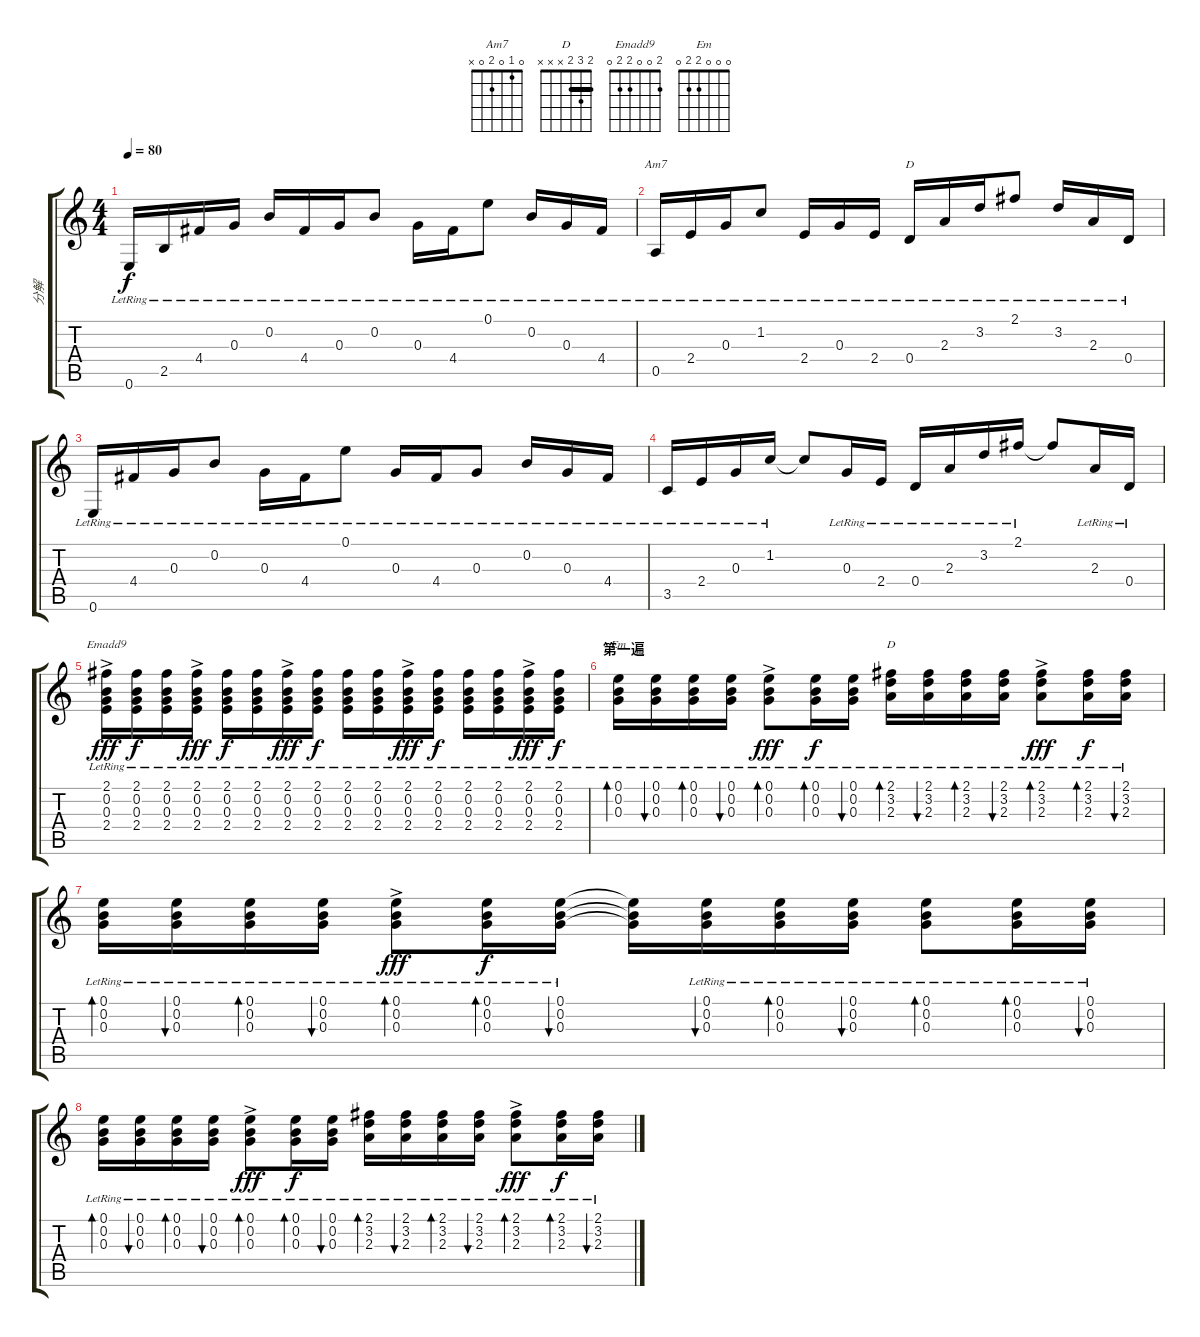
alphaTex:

\track ("分解" "分解") {instrument acousticguitarsteel}
\staff {score tabs}
\tuning (E4 B3 G3 D3 A2 E2) {hide}
\chord ("Am7" 0 1 0 2 0 x)
\chord ("D" 2 3 2 0 x x) {barre 2}
\chord ("Emadd9" 2 0 0 2 2 0)
\chord ("Em" 0 0 0 2 2 0)
\chord ("D" 2 3 2 x x x) {barre 2}
\ts (4 4)
\tempo 80
\clef g2
\ks c
0.6{lr}.16{dy f} 2.5{lr}.16 4.4{lr}.16 0.3{lr}.16 0.2{lr}.16 4.4{lr}.16 0.3{lr}.16 0.2{lr}.8 0.3{lr}.16 4.4{lr}.16 0.1{lr}.8 0.2{lr}.16 0.3{lr}.16 4.4{lr}.16 |
0.5{lr}.16{ch "Am7"} 2.4{lr}.16 0.3{lr}.16 1.2{lr}.8 2.4{lr}.16 0.3{lr}.16 2.4{lr}.16 0.4{lr}.16{ch "D"} 2.3{lr}.16 3.2{lr}.16 2.1{lr}.8 3.2{lr}.16 2.3{lr}.16 0.4{lr}.16 |
0.6{lr}.16 4.4{lr}.16 0.3{lr}.16 0.2{lr}.8 0.3{lr}.16 4.4{lr}.16 0.1{lr}.8 0.3{lr}.16 4.4{lr}.16 0.3{lr}.8 0.2{lr}.16 0.3{lr}.16 4.4{lr}.16 |
3.5{lr}.16 2.4{lr}.16 0.3{lr}.16 1.2{lr}.16 1.2{t}.8 0.3{lr}.16 2.4{lr}.16 0.4{lr}.16 2.3{lr}.16 3.2{lr}.16 2.1{lr}.16 2.1{t}.8 2.3{lr}.16 0.4{lr}.16 |
(2.1{ac lr} 0.2{lr} 0.3{lr} 2.4{lr}).16{ch "Emadd9" dy fff} (2.1{lr} 0.2{lr} 0.3{lr} 2.4{lr}).16{dy f} (2.1{lr} 0.2{lr} 0.3{lr} 2.4{lr}).16 (2.1{ac lr} 0.2{lr} 0.3{lr} 2.4{lr}).16{dy fff} (2.1{lr} 0.2{lr} 0.3{lr} 2.4{lr}).16{dy f} (2.1{lr} 0.2{lr} 0.3{lr} 2.4{lr}).16 (2.1{ac lr} 0.2{lr} 0.3{lr} 2.4{lr}).16{dy fff} (2.1{lr} 0.2{lr} 0.3{lr} 2.4{lr}).16{dy f} (2.1{lr} 0.2{lr} 0.3{lr} 2.4{lr}).16 (2.1{lr} 0.2{lr} 0.3{lr} 2.4{lr}).16 (2.1{ac lr} 0.2{lr} 0.3{lr} 2.4{lr}).16{dy fff} (2.1{lr} 0.2{lr} 0.3{lr} 2.4{lr}).16{dy f} (2.1{lr} 0.2{lr} 0.3{lr} 2.4{lr}).16 (2.1{lr} 0.2{lr} 0.3{lr} 2.4{lr}).16 (2.1{ac lr} 0.2{lr} 0.3{lr} 2.4{lr}).16{dy fff} (2.1{lr} 0.2{lr} 0.3{lr} 2.4{lr}).16{dy f} |
\section ("" "第一遍")
(0.1{lr} 0.2{lr} 0.3{lr}).16{bd 60 ch "Em"} (0.1{lr} 0.2{lr} 0.3{lr}).16{bu 60} (0.1{lr} 0.2{lr} 0.3{lr}).16{bd 60} (0.1{lr} 0.2{lr} 0.3{lr}).16{bu 60} (0.1{ac lr} 0.2{lr} 0.3{lr}).8{bd 60 dy fff} (0.1{lr} 0.2{lr} 0.3{lr}).16{bd 60 dy f} (0.1{lr} 0.2{lr} 0.3{lr}).16{bu 60} (2.1{lr} 3.2{lr} 2.3{lr}).16{bd 60 ch "D"} (2.1{lr} 3.2{lr} 2.3{lr}).16{bu 60} (2.1{lr} 3.2{lr} 2.3{lr}).16{bd 60} (2.1{lr} 3.2{lr} 2.3{lr}).16{bu 60} (2.1{ac lr} 3.2{lr} 2.3{lr}).8{bd 60 dy fff} (2.1{lr} 3.2{lr} 2.3{lr}).16{bd 60 dy f} (2.1{lr} 3.2{lr} 2.3{lr}).16{bu 60} |
(0.1{lr} 0.2{lr} 0.3{lr}).16{bd 60} (0.1{lr} 0.2{lr} 0.3{lr}).16{bu 60} (0.1{lr} 0.2{lr} 0.3{lr}).16{bd 60} (0.1{lr} 0.2{lr} 0.3{lr}).16{bu 60} (0.1{lr} 0.2{lr} 0.3{ac lr}).8{bd 60 dy fff} (0.1{lr} 0.2{lr} 0.3{lr}).16{bd 60 dy f} (0.1{lr} 0.2{lr} 0.3{lr}).16{bu 60} (0.1{t} 0.2{t} 0.3{t}).16 (0.1{lr} 0.2{lr} 0.3{lr}).16{bu 60} (0.1{lr} 0.2{lr} 0.3{lr}).16{bd 60} (0.1{lr} 0.2{lr} 0.3{lr}).16{bu 60} (0.1{lr} 0.2{lr} 0.3{lr}).8{bd 60} (0.1{lr} 0.2{lr} 0.3{lr}).16{bd 60} (0.1{lr} 0.2{lr} 0.3{lr}).16{bu 60} |
(0.1{lr} 0.2{lr} 0.3{lr}).16{bd 60} (0.1{lr} 0.2{lr} 0.3{lr}).16{bu 60} (0.1{lr} 0.2{lr} 0.3{lr}).16{bd 60} (0.1{lr} 0.2{lr} 0.3{lr}).16{bu 60} (0.1{ac lr} 0.2{lr} 0.3{lr}).8{bd 60 dy fff} (0.1{lr} 0.2{lr} 0.3{lr}).16{bd 60 dy f} (0.1{lr} 0.2{lr} 0.3{lr}).16{bu 60} (2.1{lr} 3.2{lr} 2.3{lr}).16{bd 60} (2.1{lr} 3.2{lr} 2.3{lr}).16{bu 60} (2.1{lr} 3.2{lr} 2.3{lr}).16{bd 60} (2.1{lr} 3.2{lr} 2.3{lr}).16{bu 60} (2.1{ac lr} 3.2{lr} 2.3{lr}).8{bd 60 dy fff} (2.1{lr} 3.2{lr} 2.3{lr}).16{bd 60 dy f} (2.1{lr} 3.2{lr} 2.3{lr}).16{bu 60}
